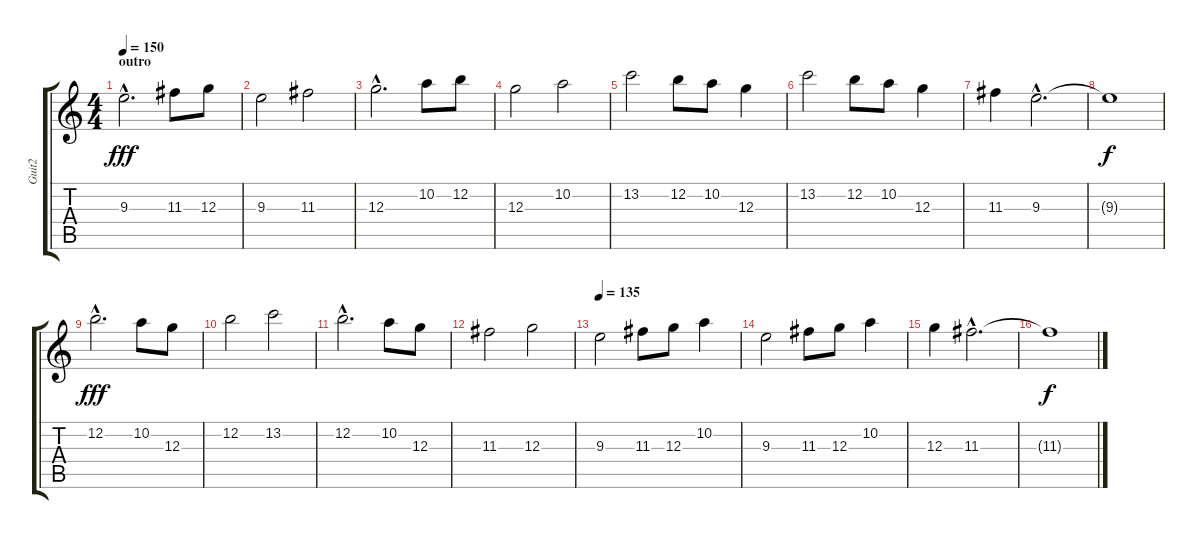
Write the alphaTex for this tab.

\track ("Guit2" "Guit2") {instrument electricguitarclean}
\staff {score tabs}
\tuning (E4 B3 G3 D3 A2 E2) {hide}
\ts (4 4)
\section ("" "outro")
\tempo 150
\clef g2
\ks c
9.3{hac}.2{d dy fff volume 11 instrument electricguitarclean} 11.3.8 12.3.8 |
9.3.2 11.3.2 |
12.3{hac}.2{d} 10.2.8 12.2.8 |
12.3.2 10.2.2 |
13.2.2 12.2.8 10.2.8 12.3.4 |
13.2.2 12.2.8 10.2.8 12.3.4 |
11.3.4 9.3{hac}.2{d} |
9.3{t}.1{dy f} |
12.2{hac}.2{d dy fff volume 11 instrument electricguitarclean} 10.2.8 12.3.8 |
12.2.2 13.2.2 |
12.2{hac}.2{d} 10.2.8 12.3.8 |
11.3.2 12.3.2 |
\tempo 135
9.3.2 11.3.8 12.3.8 10.2.4 |
9.3.2 11.3.8 12.3.8 10.2.4 |
12.3.4 11.3{hac}.2{d} |
11.3{t}.1{dy f}
